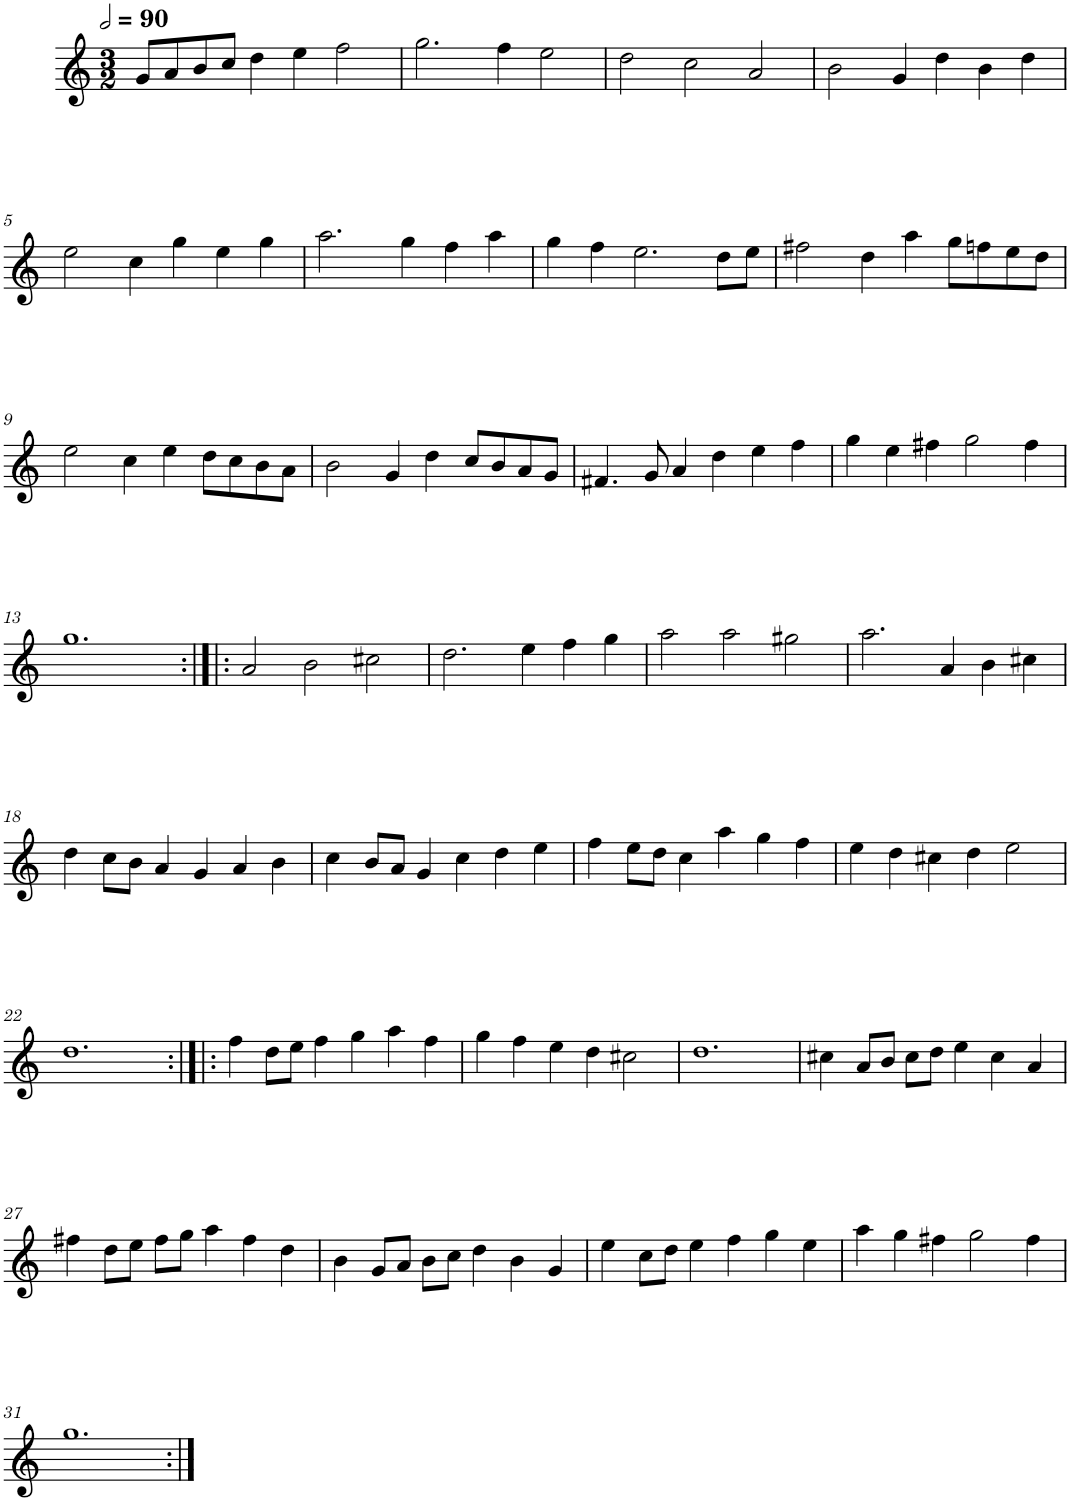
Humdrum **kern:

**kern
*part1
*staff1
*I"Cinq parties
*clefG2
*k[]
*M3/2
*MM180
=1
8g/L
8a/
8b/
8cc/J
4dd\
4ee\
2ff\
=2
2.gg\
4ff\
2ee\
=3
2dd\
2cc\
2a/
=4
2b\
4g/
4dd\
4b\
4dd\
!!LO:LB:g=z
=5
2ee\
4cc\
4gg\
4ee\
4gg\
=6
2.aa\
4gg\
4ff\
4aa\
=7
4gg\
4ff\
2.ee\
8dd\L
8ee\J
=8
2ff#X\
4dd\
4aa\
8gg\L
8ffn\
8ee\
8dd\J
!!LO:LB:g=z
=9
2ee\
4cc\
4ee\
8dd\L
8cc\
8b\
8a\J
=10
2b\
4g/
4dd\
8cc/L
8b/
8a/
8g/J
=11
4.f#X/
8g/
4a/
4dd\
4ee\
4ff\
=12
4gg\
4ee\
4ff#X\
2gg\
4ff#\
!!LO:LB:g=z
=13
1.gg
=14:|!|:
2a/
2b\
2cc#X\
=15
2.dd\
4ee\
4ff\
4gg\
=16
2aa\
2aa\
2gg#X\
=17
2.aa\
4a/
4b\
4cc#X\
!!LO:LB:g=z
=18
4dd\
8cc\L
8b\J
4a/
4g/
4a/
4b\
=19
4cc\
8b/L
8a/J
4g/
4cc\
4dd\
4ee\
=20
4ff\
8ee\L
8dd\J
4cc\
4aa\
4gg\
4ff\
=21
4ee\
4dd\
4cc#X\
4dd\
2ee\
!!LO:LB:g=z
=22
1.dd
=23:|!|:
4ff\
8dd\L
8ee\J
4ff\
4gg\
4aa\
4ff\
=24
4gg\
4ff\
4ee\
4dd\
2cc#X\
=25
1.dd
=26
4cc#X\
8a/L
8b/J
8cc#\L
8dd\J
4ee\
4cc#\
4a/
!!LO:LB:g=z
=27
4ff#X\
8dd\L
8ee\J
8ff#\L
8gg\J
4aa\
4ff#\
4dd\
=28
4b\
8g/L
8a/J
8b\L
8cc\J
4dd\
4b\
4g/
=29
4ee\
8cc\L
8dd\J
4ee\
4ff\
4gg\
4ee\
=30
4aa\
4gg\
4ff#X\
2gg\
4ff#\
!!LO:LB:g=z
=31
1.gg
=:|!
*-
